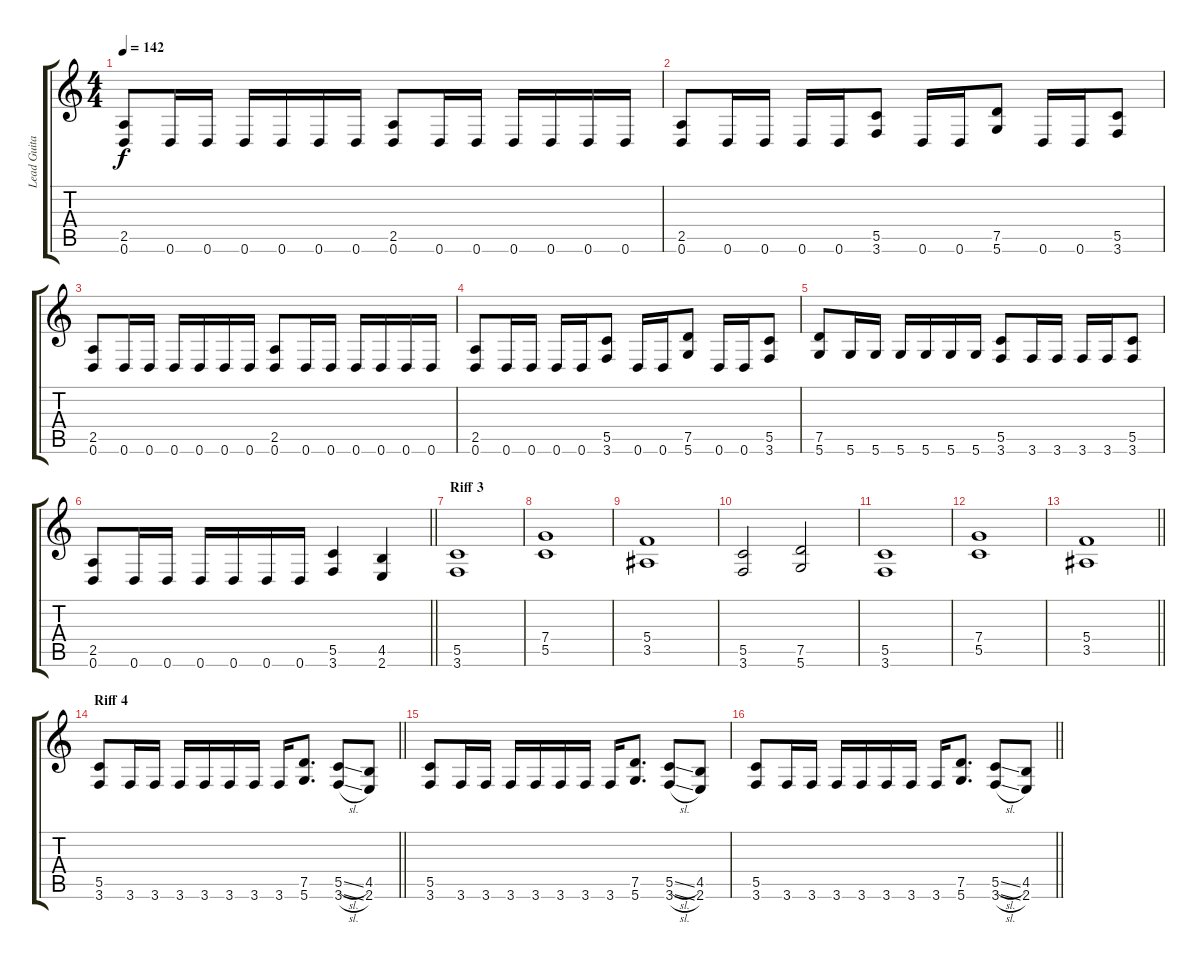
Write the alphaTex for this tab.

\track ("Lead Guitar" "Lead Guita") {instrument distortionguitar}
\staff {score tabs}
\tuning (D4 A3 F3 C3 G2 D2) {hide}
\ts (4 4)
\tempo 142
\clef g2
\ks c
(2.5 0.6).8{dy f} 0.6.16 0.6.16 0.6.16 0.6.16 0.6.16 0.6.16 (2.5 0.6).8 0.6.16 0.6.16 0.6.16 0.6.16 0.6.16 0.6.16 |
(2.5 0.6).8 0.6.16 0.6.16 0.6.16 0.6.16 (5.5 3.6).8 0.6.16 0.6.16 (7.5 5.6).8 0.6.16 0.6.16 (5.5 3.6).8 |
(2.5 0.6).8 0.6.16 0.6.16 0.6.16 0.6.16 0.6.16 0.6.16 (2.5 0.6).8 0.6.16 0.6.16 0.6.16 0.6.16 0.6.16 0.6.16 |
(2.5 0.6).8 0.6.16 0.6.16 0.6.16 0.6.16 (5.5 3.6).8 0.6.16 0.6.16 (7.5 5.6).8 0.6.16 0.6.16 (5.5 3.6).8 |
(7.5 5.6).8 5.6.16 5.6.16 5.6.16 5.6.16 5.6.16 5.6.16 (5.5 3.6).8 3.6.16 3.6.16 3.6.16 3.6.16 (5.5 3.6).8 |
\barLineRight lightlight
(2.5 0.6).8 0.6.16 0.6.16 0.6.16 0.6.16 0.6.16 0.6.16 (5.5 3.6).4 (4.5 2.6).4 |
\section ("" "Riff 3")
(5.5 3.6).1 |
(7.4 5.5).1 |
(5.4 3.5).1 |
(5.5 3.6).2 (7.5 5.6).2 |
(5.5 3.6).1 |
(7.4 5.5).1 |
\barLineRight lightlight
(5.4 3.5).1 |
\section ("" "Riff 4")
\barLineRight lightlight
(5.5 3.6).8 3.6.16 3.6.16 3.6.16 3.6.16 3.6.16 3.6.16 3.6.16 (7.5 5.6).8{d} (5.5{sl} 3.6{sl}).8 (4.5 2.6).8 |
(5.5 3.6).8 3.6.16 3.6.16 3.6.16 3.6.16 3.6.16 3.6.16 3.6.16 (7.5 5.6).8{d} (5.5{sl} 3.6{sl}).8 (4.5 2.6).8 |
\barLineRight lightlight
(5.5 3.6).8 3.6.16 3.6.16 3.6.16 3.6.16 3.6.16 3.6.16 3.6.16 (7.5 5.6).8{d} (5.5{sl} 3.6{sl}).8 (4.5 2.6).8
